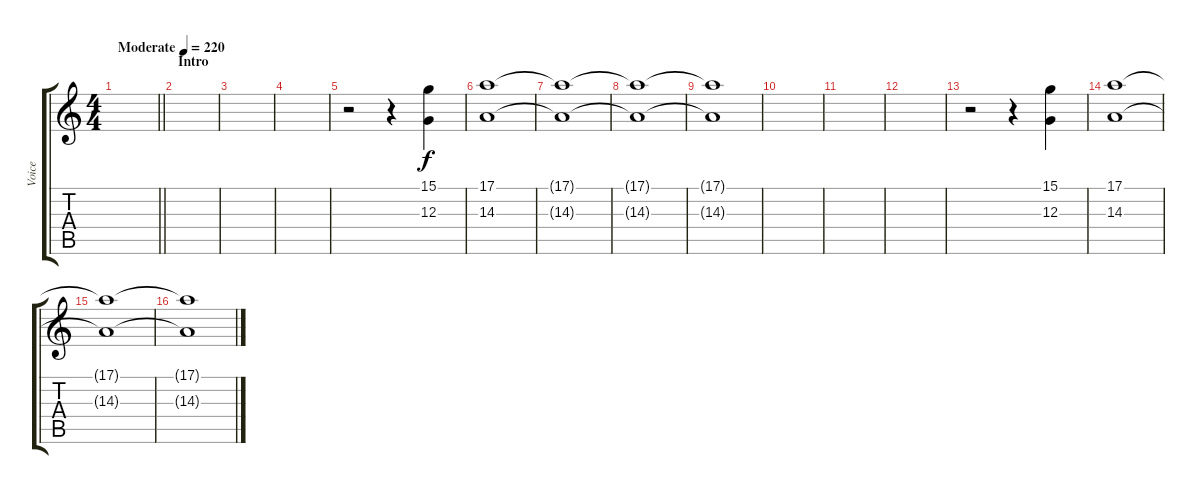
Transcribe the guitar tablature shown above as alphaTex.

\track ("Voice" "Voice") {instrument lead6voice}
\staff {score tabs}
\tuning (E4 B3 G3 D3 A2 E2) {hide}
\ts (4 4)
\tempo (220 "Moderate")
\clef g2
\barLineRight lightlight
\ks c
|
\section ("" "Intro")
|
|
|
r.2 r.4 (15.1 12.3).4 |
(17.1 14.3).1 |
(17.1{t} 14.3{t}).1 |
(17.1{t} 14.3{t}).1 |
(17.1{t} 14.3{t}).1 |
|
|
|
r.2 r.4 (15.1 12.3).4 |
(17.1 14.3).1 |
(17.1{t} 14.3{t}).1 |
(17.1{t} 14.3{t}).1
